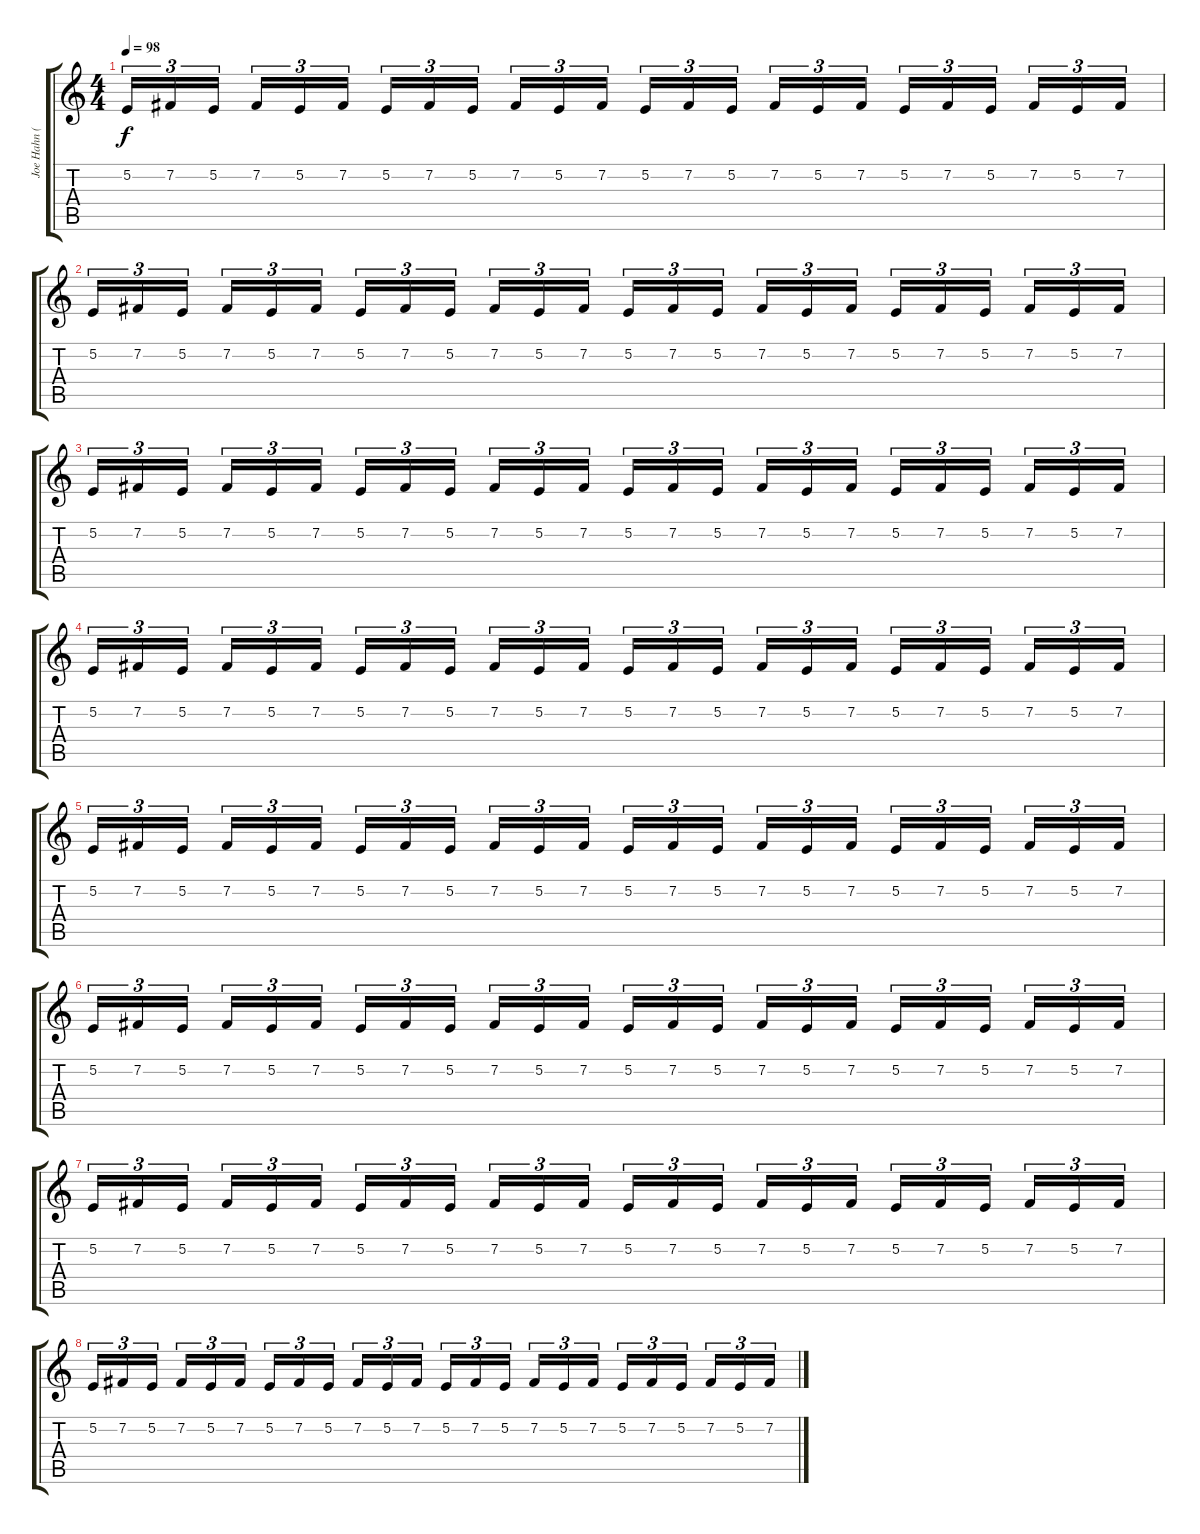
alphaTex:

\track ("Joe Hahn (Sampler)" "Joe Hahn (") {instrument kalimba}
\staff {score tabs}
\tuning (E4 B3 G3 D3 A2 E2) {hide}
\ts (4 4)
\tempo 98
\clef g2
\ks c
5.2.16{tu (3 2) dy f} 7.2.16{tu (3 2)} 5.2.16{tu (3 2)} 7.2.16{tu (3 2)} 5.2.16{tu (3 2)} 7.2.16{tu (3 2)} 5.2.16{tu (3 2)} 7.2.16{tu (3 2)} 5.2.16{tu (3 2)} 7.2.16{tu (3 2)} 5.2.16{tu (3 2)} 7.2.16{tu (3 2)} 5.2.16{tu (3 2)} 7.2.16{tu (3 2)} 5.2.16{tu (3 2)} 7.2.16{tu (3 2)} 5.2.16{tu (3 2)} 7.2.16{tu (3 2)} 5.2.16{tu (3 2)} 7.2.16{tu (3 2)} 5.2.16{tu (3 2)} 7.2.16{tu (3 2)} 5.2.16{tu (3 2)} 7.2.16{tu (3 2)} |
5.2.16{tu (3 2)} 7.2.16{tu (3 2)} 5.2.16{tu (3 2)} 7.2.16{tu (3 2)} 5.2.16{tu (3 2)} 7.2.16{tu (3 2)} 5.2.16{tu (3 2)} 7.2.16{tu (3 2)} 5.2.16{tu (3 2)} 7.2.16{tu (3 2)} 5.2.16{tu (3 2)} 7.2.16{tu (3 2)} 5.2.16{tu (3 2)} 7.2.16{tu (3 2)} 5.2.16{tu (3 2)} 7.2.16{tu (3 2)} 5.2.16{tu (3 2)} 7.2.16{tu (3 2)} 5.2.16{tu (3 2)} 7.2.16{tu (3 2)} 5.2.16{tu (3 2)} 7.2.16{tu (3 2)} 5.2.16{tu (3 2)} 7.2.16{tu (3 2)} |
5.2.16{tu (3 2)} 7.2.16{tu (3 2)} 5.2.16{tu (3 2)} 7.2.16{tu (3 2)} 5.2.16{tu (3 2)} 7.2.16{tu (3 2)} 5.2.16{tu (3 2)} 7.2.16{tu (3 2)} 5.2.16{tu (3 2)} 7.2.16{tu (3 2)} 5.2.16{tu (3 2)} 7.2.16{tu (3 2)} 5.2.16{tu (3 2)} 7.2.16{tu (3 2)} 5.2.16{tu (3 2)} 7.2.16{tu (3 2)} 5.2.16{tu (3 2)} 7.2.16{tu (3 2)} 5.2.16{tu (3 2)} 7.2.16{tu (3 2)} 5.2.16{tu (3 2)} 7.2.16{tu (3 2)} 5.2.16{tu (3 2)} 7.2.16{tu (3 2)} |
5.2.16{tu (3 2)} 7.2.16{tu (3 2)} 5.2.16{tu (3 2)} 7.2.16{tu (3 2)} 5.2.16{tu (3 2)} 7.2.16{tu (3 2)} 5.2.16{tu (3 2)} 7.2.16{tu (3 2)} 5.2.16{tu (3 2)} 7.2.16{tu (3 2)} 5.2.16{tu (3 2)} 7.2.16{tu (3 2)} 5.2.16{tu (3 2)} 7.2.16{tu (3 2)} 5.2.16{tu (3 2)} 7.2.16{tu (3 2)} 5.2.16{tu (3 2)} 7.2.16{tu (3 2)} 5.2.16{tu (3 2)} 7.2.16{tu (3 2)} 5.2.16{tu (3 2)} 7.2.16{tu (3 2)} 5.2.16{tu (3 2)} 7.2.16{tu (3 2)} |
5.2.16{tu (3 2)} 7.2.16{tu (3 2)} 5.2.16{tu (3 2)} 7.2.16{tu (3 2)} 5.2.16{tu (3 2)} 7.2.16{tu (3 2)} 5.2.16{tu (3 2)} 7.2.16{tu (3 2)} 5.2.16{tu (3 2)} 7.2.16{tu (3 2)} 5.2.16{tu (3 2)} 7.2.16{tu (3 2)} 5.2.16{tu (3 2)} 7.2.16{tu (3 2)} 5.2.16{tu (3 2)} 7.2.16{tu (3 2)} 5.2.16{tu (3 2)} 7.2.16{tu (3 2)} 5.2.16{tu (3 2)} 7.2.16{tu (3 2)} 5.2.16{tu (3 2)} 7.2.16{tu (3 2)} 5.2.16{tu (3 2)} 7.2.16{tu (3 2)} |
5.2.16{tu (3 2)} 7.2.16{tu (3 2)} 5.2.16{tu (3 2)} 7.2.16{tu (3 2)} 5.2.16{tu (3 2)} 7.2.16{tu (3 2)} 5.2.16{tu (3 2)} 7.2.16{tu (3 2)} 5.2.16{tu (3 2)} 7.2.16{tu (3 2)} 5.2.16{tu (3 2)} 7.2.16{tu (3 2)} 5.2.16{tu (3 2)} 7.2.16{tu (3 2)} 5.2.16{tu (3 2)} 7.2.16{tu (3 2)} 5.2.16{tu (3 2)} 7.2.16{tu (3 2)} 5.2.16{tu (3 2)} 7.2.16{tu (3 2)} 5.2.16{tu (3 2)} 7.2.16{tu (3 2)} 5.2.16{tu (3 2)} 7.2.16{tu (3 2)} |
5.2.16{tu (3 2)} 7.2.16{tu (3 2)} 5.2.16{tu (3 2)} 7.2.16{tu (3 2)} 5.2.16{tu (3 2)} 7.2.16{tu (3 2)} 5.2.16{tu (3 2)} 7.2.16{tu (3 2)} 5.2.16{tu (3 2)} 7.2.16{tu (3 2)} 5.2.16{tu (3 2)} 7.2.16{tu (3 2)} 5.2.16{tu (3 2)} 7.2.16{tu (3 2)} 5.2.16{tu (3 2)} 7.2.16{tu (3 2)} 5.2.16{tu (3 2)} 7.2.16{tu (3 2)} 5.2.16{tu (3 2)} 7.2.16{tu (3 2)} 5.2.16{tu (3 2)} 7.2.16{tu (3 2)} 5.2.16{tu (3 2)} 7.2.16{tu (3 2)} |
5.2.16{tu (3 2)} 7.2.16{tu (3 2)} 5.2.16{tu (3 2)} 7.2.16{tu (3 2)} 5.2.16{tu (3 2)} 7.2.16{tu (3 2)} 5.2.16{tu (3 2)} 7.2.16{tu (3 2)} 5.2.16{tu (3 2)} 7.2.16{tu (3 2)} 5.2.16{tu (3 2)} 7.2.16{tu (3 2)} 5.2.16{tu (3 2)} 7.2.16{tu (3 2)} 5.2.16{tu (3 2)} 7.2.16{tu (3 2)} 5.2.16{tu (3 2)} 7.2.16{tu (3 2)} 5.2.16{tu (3 2)} 7.2.16{tu (3 2)} 5.2.16{tu (3 2)} 7.2.16{tu (3 2)} 5.2.16{tu (3 2)} 7.2.16{tu (3 2)}
